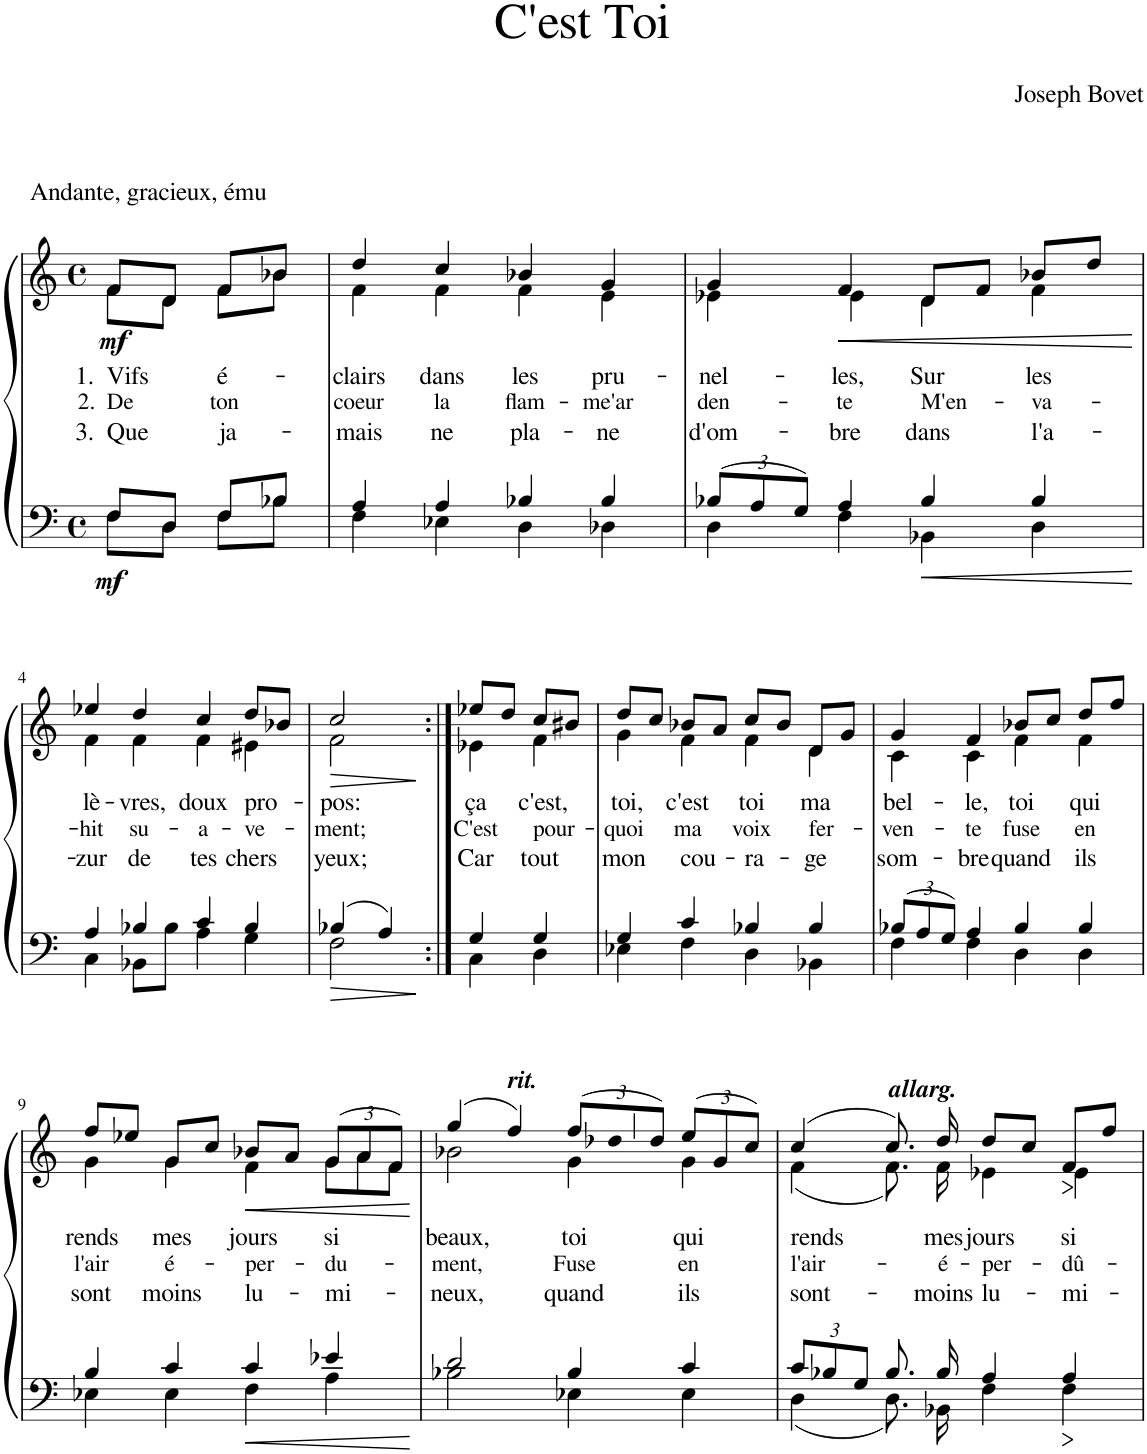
**kern	**kern	**text	**text	**text	**dynam
*part1	*part1	*part1	*part1	*part1	*part1
*staff2	*staff1	*staff1	*staff1	*staff1	*staff1/2
*I"Piano	*	*	*	*	*
*I'Pno.	*	*	*	*	*
*clefF4	*clefG2	*	*	*	*
*k[]	*k[]	*	*	*	*
*M4/4	*M4/4	*	*	*	*
*met(c)	*met(c)	*	*	*	*
=1	=1	=1	=1	=1	=1
*^	*	*	*	*	*
!	!	!LO:TX:a:t=Andante, gracieux, ému	!	!	!	!
!	!	!	!LO:LY:b	!LO:LY:b	!LO:LY:b	!LO:DY:b=2
*	*	*^	*	*	*	*
!	!	!	!	!	!	!	!LO:DY:n=1:b
8F/L	8F\L	8f/L	8f\L	1. Vifs	2. De	3. Que	mf mf
8D/J	8D\J	8d/J	8d\J	.	.	.	.
!	!	!	!	!LO:LY:b	!LO:LY:b	!LO:LY:b	!
8F/L	8F\L	8f/L	8f\L	é-	ton	ja-	.
8B-X/J	8B-\J	8b-X/J	8b-\J	.	.	.	.
=2	=2	=2	=2	=2	=2	=2	=2
!	!	!	!	!LO:LY:b	!LO:LY:b	!LO:LY:b	!
4A/	4F\	4dd/	4f\	-clairs	coeur	-mais	.
!	!	!	!	!LO:LY:b	!LO:LY:b	!LO:LY:b	!
4A/	4E-X\	4cc/	4f\	dans	la	ne	.
!	!	!	!	!LO:LY:b	!LO:LY:b	!LO:LY:b	!
4B-X/	4D\	4b-X/	4f\	les	flam-	pla-	.
!	!	!	!	!LO:LY:b	!LO:LY:b	!LO:LY:b	!
4B-/	4D-X\	4g/	4e\	pru-	-me'ar	-ne	.
=3	=3	=3	=3	=3	=3	=3	=3
*Xbrackettup	*	*	*	*	*	*	*
!	!	!	!	!LO:LY:b	!LO:LY:b	!LO:LY:b	!
12B-X/L	4D\	4g/	4e-X\	-nel-	den-	d'om-	.
12A/	.	.	.	.	.	.	.
12G/J	.	.	.	.	.	.	.
!	!	!	!	!LO:LY:b	!LO:LY:b	!LO:LY:b	!LO:HP:b
4A/	4F\	4f/	4e-\	-les,	-te	-bre	<
!	!	!	!	!LO:LY:b	!LO:LY:b	!LO:LY:b	!
4B-/	4BB-X\	8d/L	4d\	Sur	M'en-	dans	.
.	.	8f/J	.	.	.	.	.
!	!	!	!	!LO:LY:b	!LO:LY:b	!LO:LY:b	!
4B-/	4D\	8b-X/L	4f\	les	-va-	l'a-	.
.	.	8dd/J	.	.	.	.	.
*v	*v	*	*	*	*	*	*
*	*v	*v	*	*	*	*
.	.	.	.	.	[
!!LO:LB:g=z
=4	=4	=4	=4	=4	=4
*^	*	*	*	*	*
!	!	!	!LO:LY:b	!LO:LY:b	!LO:LY:b	!
*	*	*^	*	*	*	*
4A/	4C\	4ee-X/	4f\	lè-	-hit	-zur	.
!	!	!	!	!LO:LY:b	!LO:LY:b	!LO:LY:b	!
4B-X/	8BB-X\L	4dd/	4f\	-vres,	su-	de	.
.	8B-\J	.	.	.	.	.	.
!	!	!	!	!LO:LY:b	!LO:LY:b	!LO:LY:b	!
4c/	4A\	4cc/	4f\	doux	-a-	tes	.
!	!	!	!	!LO:LY:b	!LO:LY:b	!LO:LY:b	!
4B-/	4G\	8dd/L	4e#X\	pro-	-ve-	chers	.
.	.	8b-X/J	.	.	.	.	.
=5	=5	=5	=5	=5	=5	=5	=5
!	!	!	!	!LO:LY:b	!LO:LY:b	!LO:LY:b	!LO:HP:b
4B-X/	2F\	2cc/	2f\	-pos:	-ment;	yeux;	>
4A/	.	.	.	.	.	.	.
*v	*v	*	*	*	*	*	*
*	*v	*v	*	*	*	*
.	.	.	.	.	]
=6:|!	=6:|!	=6:|!	=6:|!	=6:|!	=6:|!
*^	*	*	*	*	*
!	!	!	!LO:LY:b	!LO:LY:b	!LO:LY:b	!
*	*	*^	*	*	*	*
4G/	4C\	8ee-X/L	4e-X\	ça	C'est	Car	.
.	.	8dd/J	.	.	.	.	.
!	!	!	!	!LO:LY:b	!LO:LY:b	!LO:LY:b	!
4G/	4D\	8cc/L	4f\	c'est,	pour-	tout	.
.	.	8b#X/J	.	.	.	.	.
=7	=7	=7	=7	=7	=7	=7	=7
!	!	!	!	!LO:LY:b	!LO:LY:b	!LO:LY:b	!
4G/	4E-X\	8dd/L	4g\	toi,	-quoi	mon	.
.	.	8cc/J	.	.	.	.	.
!	!	!	!	!LO:LY:b	!LO:LY:b	!LO:LY:b	!
4c/	4F\	8b-X/L	4f\	c'est	ma	cou-	.
.	.	8a/J	.	.	.	.	.
!	!	!	!	!LO:LY:b	!LO:LY:b	!LO:LY:b	!
4B-X/	4D\	8cc/L	4f\	toi	voix	-ra-	.
.	.	8b-/J	.	.	.	.	.
!	!	!	!	!LO:LY:b	!LO:LY:b	!LO:LY:b	!
4B-/	4BB-X\	8d/L	4d\	ma	fer-	-ge	.
.	.	8g/J	.	.	.	.	.
=8	=8	=8	=8	=8	=8	=8	=8
!	!	!	!	!LO:LY:b	!LO:LY:b	!LO:LY:b	!
12B-X/L	4F\	4g/	4c\	bel-	ven-	som-	.
12A/	.	.	.	.	.	.	.
12G/J	.	.	.	.	.	.	.
!	!	!	!	!LO:LY:b	!LO:LY:b	!LO:LY:b	!
4A/	4F\	4f/	4c\	-le,	-te	-bre	.
!	!	!	!	!LO:LY:b	!LO:LY:b	!LO:LY:b	!
4B-/	4D\	8b-X/L	4f\	toi	fuse	quand	.
.	.	8cc/J	.	.	.	.	.
!	!	!	!	!LO:LY:b	!LO:LY:b	!LO:LY:b	!
4B-/	4D\	8dd/L	4f\	qui	en	ils	.
.	.	8ff/J	.	.	.	.	.
!!LO:LB:g=z	!!
=9	=9	=9	=9	=9	=9	=9	=9
!	!	!	!	!LO:LY:b	!LO:LY:b	!LO:LY:b	!
4B/	4E-X\	8ff/L	4g\	rends	-l'air	sont	.
.	.	8ee-X/J	.	.	.	.	.
!	!	!	!	!LO:LY:b	!LO:LY:b	!LO:LY:b	!
4c/	4E-\	8g/L	4g\	mes	é-	moins	.
.	.	8cc/J	.	.	.	.	.
!	!	!	!	!LO:LY:b	!LO:LY:b	!LO:LY:b	!LO:HP:b
4c/	4F\	8b-X/L	4f\	jours	-per-	lu-	<
.	.	8a/J	.	.	.	.	.
*	*	*Xbrackettup	*	*	*	*	*
!	!	!	!	!LO:LY:b	!LO:LY:b	!LO:LY:b	!
4e-X/	4A\	(12g/L	12g\L	si	-du-	-mi-	.
.	.	12a/	12a\	.	.	.	.
.	.	12f/J)	12f\J	.	.	.	.
*v	*v	*	*	*	*	*	*
*	*v	*v	*	*	*	*
.	.	.	.	.	[
=10	=10	=10	=10	=10	=10
*^	*	*	*	*	*
!	!	!	!LO:LY:b	!LO:LY:b	!LO:LY:b	!
*	*	*^	*	*	*	*
2d/	2B-X\	(4gg/	2b-X\	beaux,	-ment,	-neux,	.
!	!	!LO:TX:a:Bi:t=rit.	!	!	!	!	!
.	.	4ff/)	.	.	.	.	.
!	!	!	!	!LO:LY:b	!LO:LY:b	!LO:LY:b	!
4B-/	4E-X\	(12ff/L	4g\	toi	Fuse	quand	.
.	.	12ee-X/	.	.	.	.	.
.	.	12dd/J)	.	.	.	.	.
!	!	!	!	!LO:LY:b	!LO:LY:b	!LO:LY:b	!
4c/	4E-\	(12ee-/L	4g\	qui	en	ils	.
.	.	12g/	.	.	.	.	.
.	.	12cc/J)	.	.	.	.	.
=11	=11	=11	=11	=11	=11	=11	=11
!	!	!	!	!LO:LY:b	!LO:LY:b	!LO:LY:b	!
12c/L	4D\	(4cc/	(4f\	rends-	l'air-	sont-	.
12B-X/	.	.	.	.	.	.	.
12G/J	.	.	.	.	.	.	.
!	!	!LO:TX:a:Bi:t=allarg.	!	!	!	!	!
8.B-/	8.D\	8.cc/)	8.f\)	.	.	.	.
!	!	!	!	!	!LO:LY:b	!LO:LY:b	!
!	!	!	!	!LO:LY:b	!	!	!
16B-/	16BB-X\	16dd/	16f\	-mes	é-	moins	.
!	!	!	!	!	!LO:LY:b	!LO:LY:b	!
!	!	!	!	!LO:LY:b	!	!	!
4A/	4F\	8dd/L	4e-X\	jours	-per-	lu-	.
.	.	8cc/J	.	.	.	.	.
!	!	!	!	!	!LO:LY:b	!LO:LY:b	!LO:HP:b
!	!	!	!	!LO:LY:b	!	!	!
4A/	4F\	8f/L	4e-\	si	-dû-	-mi-	>
.	.	8ff/J	.	.	.	.	.
*v	*v	*	*	*	*	*	*
*	*v	*v	*	*	*	*
.	.	.	.	.	]
=	=	=	=	=	=
*-	*-	*-	*-	*-	*-
